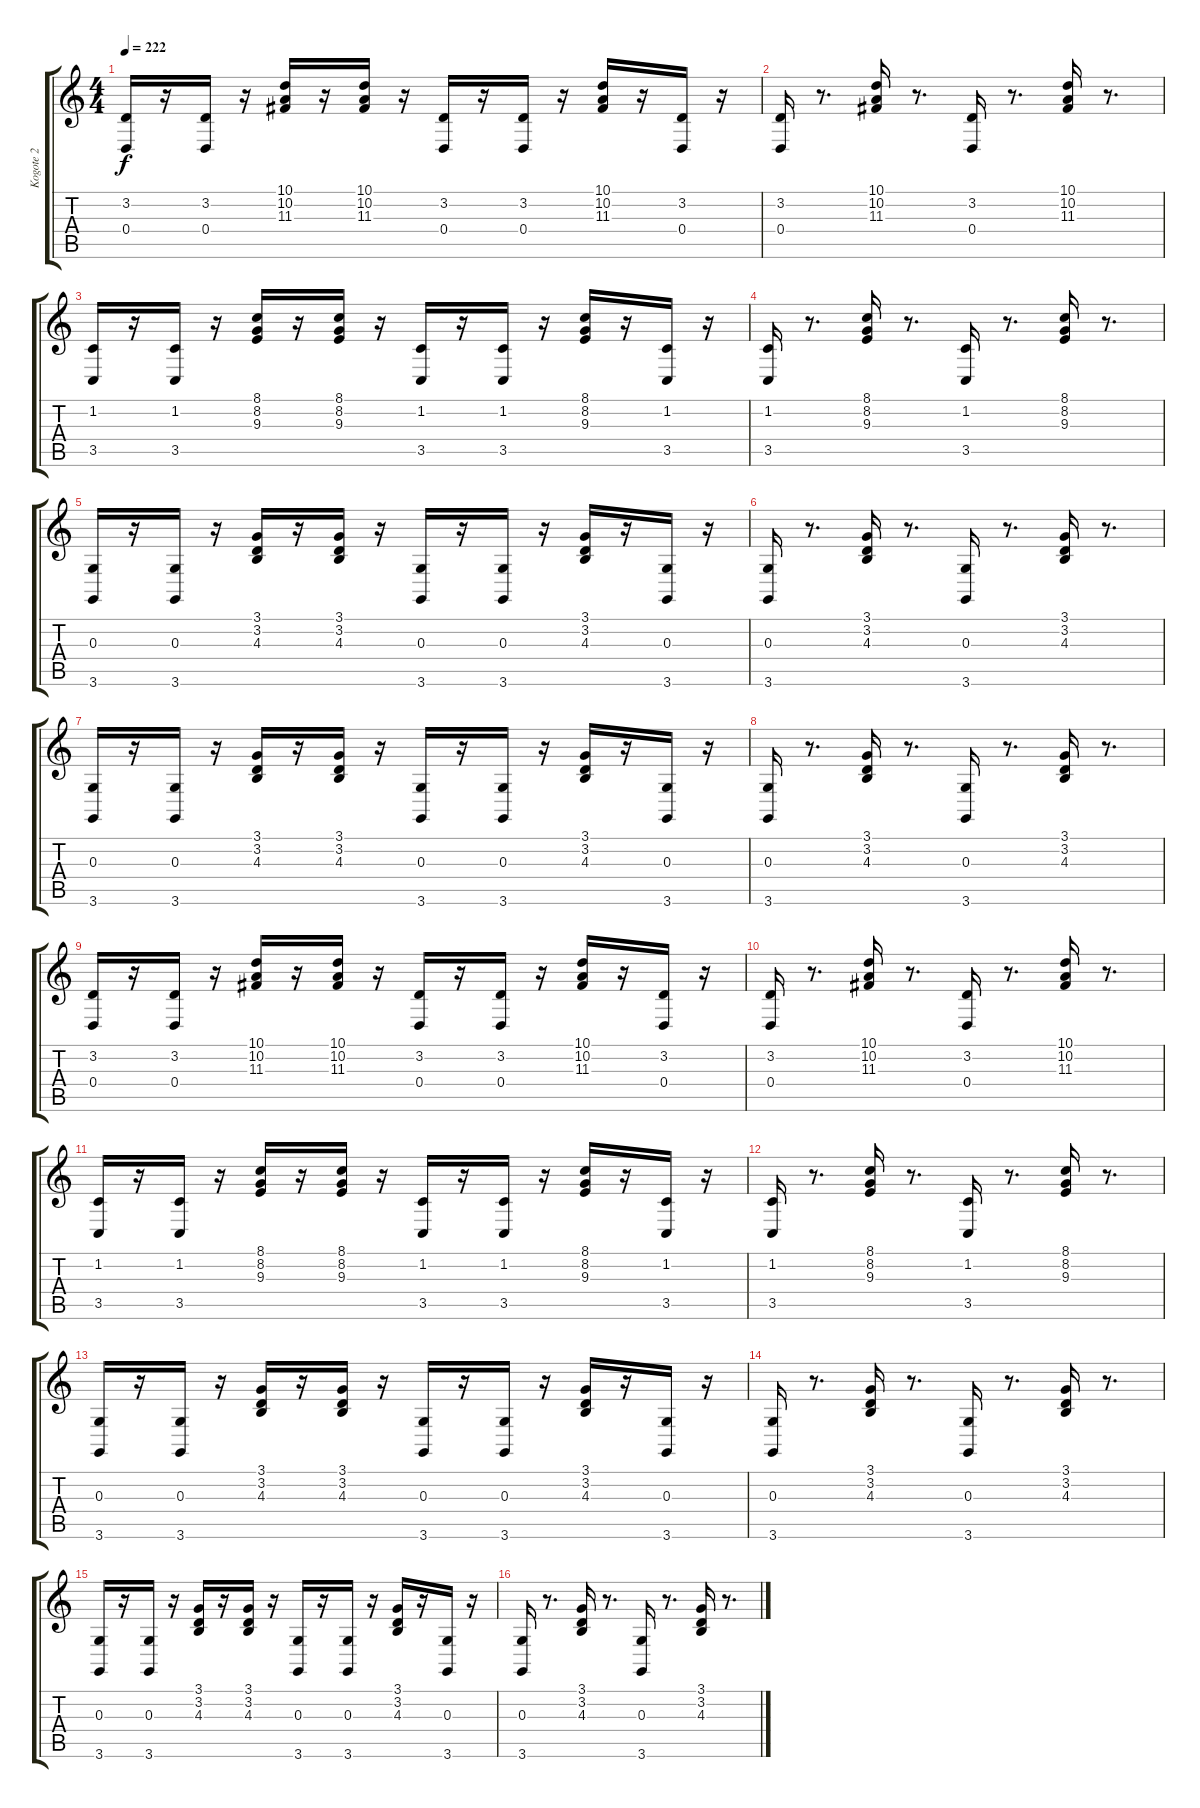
\track ("Kogote 2" "Kogote 2") {instrument drawbarorgan}
\staff {score tabs}
\tuning (E4 B3 G3 D3 A2 E2) {hide}
\ts (4 4)
\tempo 222
\clef g2
\ks c
(3.2 0.4).16{dy f} r.16 (3.2 0.4).16 r.16 (10.1 10.2 11.3).16 r.16 (10.1 10.2 11.3).16 r.16 (3.2 0.4).16 r.16 (3.2 0.4).16 r.16 (10.1 10.2 11.3).16 r.16 (3.2 0.4).16 r.16 |
(3.2 0.4).16 r.8{d} (10.1 10.2 11.3).16 r.8{d} (3.2 0.4).16 r.8{d} (10.1 10.2 11.3).16 r.8{d} |
(1.2 3.5).16 r.16 (1.2 3.5).16 r.16 (8.1 8.2 9.3).16 r.16 (8.1 8.2 9.3).16 r.16 (1.2 3.5).16 r.16 (1.2 3.5).16 r.16 (8.1 8.2 9.3).16 r.16 (1.2 3.5).16 r.16 |
(1.2 3.5).16 r.8{d} (8.1 8.2 9.3).16 r.8{d} (1.2 3.5).16 r.8{d} (8.1 8.2 9.3).16 r.8{d} |
(0.3 3.6).16 r.16 (0.3 3.6).16 r.16 (3.1 3.2 4.3).16 r.16 (3.1 3.2 4.3).16 r.16 (0.3 3.6).16 r.16 (0.3 3.6).16 r.16 (3.1 3.2 4.3).16 r.16 (0.3 3.6).16 r.16 |
(0.3 3.6).16 r.8{d} (3.1 3.2 4.3).16 r.8{d} (0.3 3.6).16 r.8{d} (3.1 3.2 4.3).16 r.8{d} |
(0.3 3.6).16 r.16 (0.3 3.6).16 r.16 (3.1 3.2 4.3).16 r.16 (3.1 3.2 4.3).16 r.16 (0.3 3.6).16 r.16 (0.3 3.6).16 r.16 (3.1 3.2 4.3).16 r.16 (0.3 3.6).16 r.16 |
(0.3 3.6).16 r.8{d} (3.1 3.2 4.3).16 r.8{d} (0.3 3.6).16 r.8{d} (3.1 3.2 4.3).16 r.8{d} |
(3.2 0.4).16 r.16 (3.2 0.4).16 r.16 (10.1 10.2 11.3).16 r.16 (10.1 10.2 11.3).16 r.16 (3.2 0.4).16 r.16 (3.2 0.4).16 r.16 (10.1 10.2 11.3).16 r.16 (3.2 0.4).16 r.16 |
(3.2 0.4).16 r.8{d} (10.1 10.2 11.3).16 r.8{d} (3.2 0.4).16 r.8{d} (10.1 10.2 11.3).16 r.8{d} |
(1.2 3.5).16 r.16 (1.2 3.5).16 r.16 (8.1 8.2 9.3).16 r.16 (8.1 8.2 9.3).16 r.16 (1.2 3.5).16 r.16 (1.2 3.5).16 r.16 (8.1 8.2 9.3).16 r.16 (1.2 3.5).16 r.16 |
(1.2 3.5).16 r.8{d} (8.1 8.2 9.3).16 r.8{d} (1.2 3.5).16 r.8{d} (8.1 8.2 9.3).16 r.8{d} |
(0.3 3.6).16 r.16 (0.3 3.6).16 r.16 (3.1 3.2 4.3).16 r.16 (3.1 3.2 4.3).16 r.16 (0.3 3.6).16 r.16 (0.3 3.6).16 r.16 (3.1 3.2 4.3).16 r.16 (0.3 3.6).16 r.16 |
(0.3 3.6).16 r.8{d} (3.1 3.2 4.3).16 r.8{d} (0.3 3.6).16 r.8{d} (3.1 3.2 4.3).16 r.8{d} |
(0.3 3.6).16 r.16 (0.3 3.6).16 r.16 (3.1 3.2 4.3).16 r.16 (3.1 3.2 4.3).16 r.16 (0.3 3.6).16 r.16 (0.3 3.6).16 r.16 (3.1 3.2 4.3).16 r.16 (0.3 3.6).16 r.16 |
(0.3 3.6).16 r.8{d} (3.1 3.2 4.3).16 r.8{d} (0.3 3.6).16 r.8{d} (3.1 3.2 4.3).16 r.8{d}
